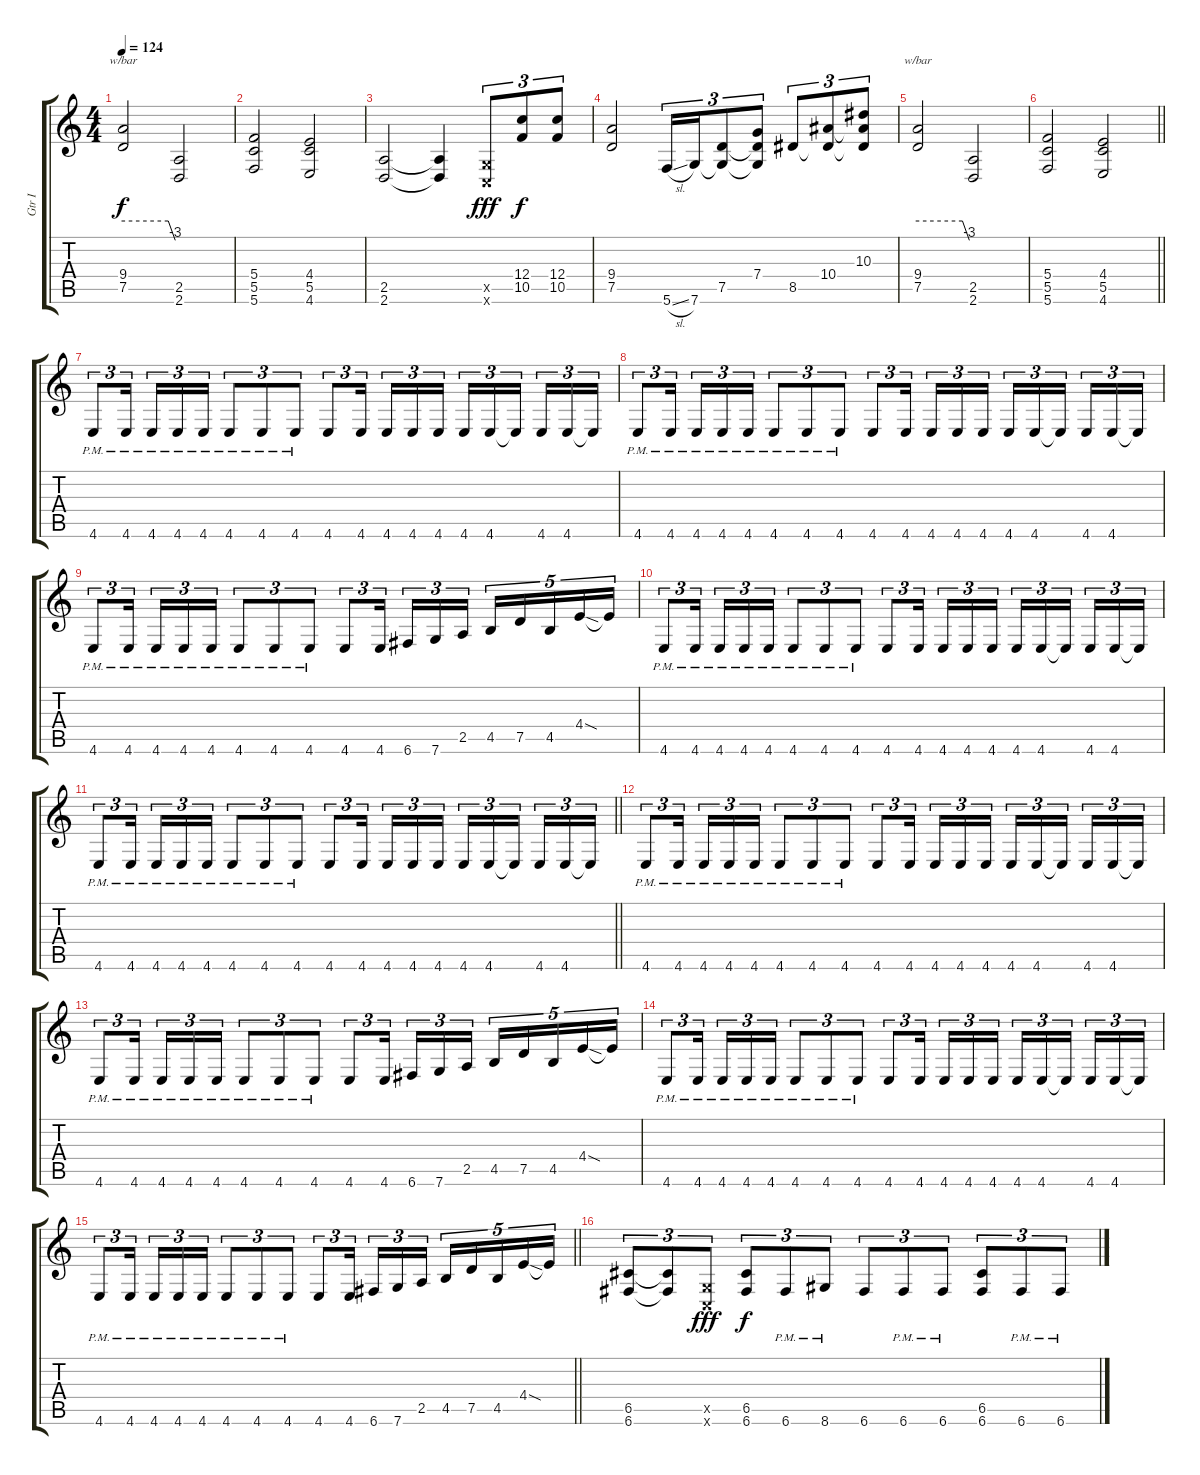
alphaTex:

\track ("Gtr I" "Gtr I") {instrument overdrivenguitar}
\staff {score tabs}
\tuning (D4 A3 F3 C3 G2 C2) {hide}
\ts (4 4)
\tempo 124
\clef g2
\ks c
(9.4 7.5).2{tbe (custom default 0 0 52 0 60 -12) dy f} (2.5 2.6).2 |
(5.4 5.5 5.6).2 (4.4 5.5 4.6).2 |
(2.5 2.6).2 (2.5{t} 2.6{t}).4 (0.5{x} 0.6{x}).8{tu (3 2) dy fff} (12.4 10.5).8{tu (3 2) dy f} (12.4 10.5).8{tu (3 2)} |
(9.4 7.5).2 5.6{sl}.16{tu (3 2)} 7.6.16{tu (3 2)} (7.5 7.6{t}).8{tu (3 2)} (7.4 7.5{t} 7.6{t}).8{tu (3 2)} 8.5.8{tu (3 2)} (10.4 8.5{t}).8{tu (3 2)} (10.3 10.4{t} 8.5{t}).8{tu (3 2)} |
(9.4 7.5).2{tbe (custom default 0 0 52 0 60 -12)} (2.5 2.6).2 |
\barLineRight lightlight
(5.4 5.5 5.6).2 (4.4 5.5 4.6).2 |
4.6{pm}.8{tu (3 2)} 4.6{pm}.16{tu (3 2)} 4.6{pm}.16{tu (3 2)} 4.6{pm}.16{tu (3 2)} 4.6{pm}.16{tu (3 2)} 4.6{pm}.8{tu (3 2)} 4.6{pm}.8{tu (3 2)} 4.6{pm}.8{tu (3 2)} 4.6.8{tu (3 2)} 4.6.16{tu (3 2)} 4.6.16{tu (3 2)} 4.6.16{tu (3 2)} 4.6.16{tu (3 2)} 4.6.16{tu (3 2)} 4.6.16{tu (3 2)} 4.6{t}.16{tu (3 2)} 4.6.16{tu (3 2)} 4.6.16{tu (3 2)} 4.6{t}.16{tu (3 2)} |
4.6{pm}.8{tu (3 2)} 4.6{pm}.16{tu (3 2)} 4.6{pm}.16{tu (3 2)} 4.6{pm}.16{tu (3 2)} 4.6{pm}.16{tu (3 2)} 4.6{pm}.8{tu (3 2)} 4.6{pm}.8{tu (3 2)} 4.6{pm}.8{tu (3 2)} 4.6.8{tu (3 2)} 4.6.16{tu (3 2)} 4.6.16{tu (3 2)} 4.6.16{tu (3 2)} 4.6.16{tu (3 2)} 4.6.16{tu (3 2)} 4.6.16{tu (3 2)} 4.6{t}.16{tu (3 2)} 4.6.16{tu (3 2)} 4.6.16{tu (3 2)} 4.6{t}.16{tu (3 2)} |
4.6{pm}.8{tu (3 2)} 4.6{pm}.16{tu (3 2)} 4.6{pm}.16{tu (3 2)} 4.6{pm}.16{tu (3 2)} 4.6{pm}.16{tu (3 2)} 4.6{pm}.8{tu (3 2)} 4.6{pm}.8{tu (3 2)} 4.6{pm}.8{tu (3 2)} 4.6.8{tu (3 2)} 4.6.16{tu (3 2)} 6.6.16{tu (3 2)} 7.6.16{tu (3 2)} 2.5.16{tu (3 2)} 4.5.16{tu (5 4)} 7.5.16{tu (5 4)} 4.5.16{tu (5 4)} 4.4{sod}.16{tu (5 4)} 4.4{t}.16{tu (5 4)} |
4.6{pm}.8{tu (3 2)} 4.6{pm}.16{tu (3 2)} 4.6{pm}.16{tu (3 2)} 4.6{pm}.16{tu (3 2)} 4.6{pm}.16{tu (3 2)} 4.6{pm}.8{tu (3 2)} 4.6{pm}.8{tu (3 2)} 4.6{pm}.8{tu (3 2)} 4.6.8{tu (3 2)} 4.6.16{tu (3 2)} 4.6.16{tu (3 2)} 4.6.16{tu (3 2)} 4.6.16{tu (3 2)} 4.6.16{tu (3 2)} 4.6.16{tu (3 2)} 4.6{t}.16{tu (3 2)} 4.6.16{tu (3 2)} 4.6.16{tu (3 2)} 4.6{t}.16{tu (3 2)} |
\barLineRight lightlight
4.6{pm}.8{tu (3 2)} 4.6{pm}.16{tu (3 2)} 4.6{pm}.16{tu (3 2)} 4.6{pm}.16{tu (3 2)} 4.6{pm}.16{tu (3 2)} 4.6{pm}.8{tu (3 2)} 4.6{pm}.8{tu (3 2)} 4.6{pm}.8{tu (3 2)} 4.6.8{tu (3 2)} 4.6.16{tu (3 2)} 4.6.16{tu (3 2)} 4.6.16{tu (3 2)} 4.6.16{tu (3 2)} 4.6.16{tu (3 2)} 4.6.16{tu (3 2)} 4.6{t}.16{tu (3 2)} 4.6.16{tu (3 2)} 4.6.16{tu (3 2)} 4.6{t}.16{tu (3 2)} |
4.6{pm}.8{tu (3 2)} 4.6{pm}.16{tu (3 2)} 4.6{pm}.16{tu (3 2)} 4.6{pm}.16{tu (3 2)} 4.6{pm}.16{tu (3 2)} 4.6{pm}.8{tu (3 2)} 4.6{pm}.8{tu (3 2)} 4.6{pm}.8{tu (3 2)} 4.6.8{tu (3 2)} 4.6.16{tu (3 2)} 4.6.16{tu (3 2)} 4.6.16{tu (3 2)} 4.6.16{tu (3 2)} 4.6.16{tu (3 2)} 4.6.16{tu (3 2)} 4.6{t}.16{tu (3 2)} 4.6.16{tu (3 2)} 4.6.16{tu (3 2)} 4.6{t}.16{tu (3 2)} |
4.6{pm}.8{tu (3 2)} 4.6{pm}.16{tu (3 2)} 4.6{pm}.16{tu (3 2)} 4.6{pm}.16{tu (3 2)} 4.6{pm}.16{tu (3 2)} 4.6{pm}.8{tu (3 2)} 4.6{pm}.8{tu (3 2)} 4.6{pm}.8{tu (3 2)} 4.6.8{tu (3 2)} 4.6.16{tu (3 2)} 6.6.16{tu (3 2)} 7.6.16{tu (3 2)} 2.5.16{tu (3 2)} 4.5.16{tu (5 4)} 7.5.16{tu (5 4)} 4.5.16{tu (5 4)} 4.4{sod}.16{tu (5 4)} 4.4{t}.16{tu (5 4)} |
4.6{pm}.8{tu (3 2)} 4.6{pm}.16{tu (3 2)} 4.6{pm}.16{tu (3 2)} 4.6{pm}.16{tu (3 2)} 4.6{pm}.16{tu (3 2)} 4.6{pm}.8{tu (3 2)} 4.6{pm}.8{tu (3 2)} 4.6{pm}.8{tu (3 2)} 4.6.8{tu (3 2)} 4.6.16{tu (3 2)} 4.6.16{tu (3 2)} 4.6.16{tu (3 2)} 4.6.16{tu (3 2)} 4.6.16{tu (3 2)} 4.6.16{tu (3 2)} 4.6{t}.16{tu (3 2)} 4.6.16{tu (3 2)} 4.6.16{tu (3 2)} 4.6{t}.16{tu (3 2)} |
\barLineRight lightlight
4.6{pm}.8{tu (3 2)} 4.6{pm}.16{tu (3 2)} 4.6{pm}.16{tu (3 2)} 4.6{pm}.16{tu (3 2)} 4.6{pm}.16{tu (3 2)} 4.6{pm}.8{tu (3 2)} 4.6{pm}.8{tu (3 2)} 4.6{pm}.8{tu (3 2)} 4.6.8{tu (3 2)} 4.6.16{tu (3 2)} 6.6.16{tu (3 2)} 7.6.16{tu (3 2)} 2.5.16{tu (3 2)} 4.5.16{tu (5 4)} 7.5.16{tu (5 4)} 4.5.16{tu (5 4)} 4.4{sod}.16{tu (5 4)} 4.4{t}.16{tu (5 4)} |
(6.5 6.6).8{tu (3 2)} (6.5{t} 6.6{t}).8{tu (3 2)} (0.5{x} 0.6{x}).8{tu (3 2) dy fff} (6.5 6.6).8{tu (3 2) dy f} 6.6{pm}.8{tu (3 2)} 8.6{pm}.8{tu (3 2)} 6.6.8{tu (3 2)} 6.6{pm}.8{tu (3 2)} 6.6{pm}.8{tu (3 2)} (6.5 6.6).8{tu (3 2)} 6.6{pm}.8{tu (3 2)} 6.6{pm}.8{tu (3 2)}
